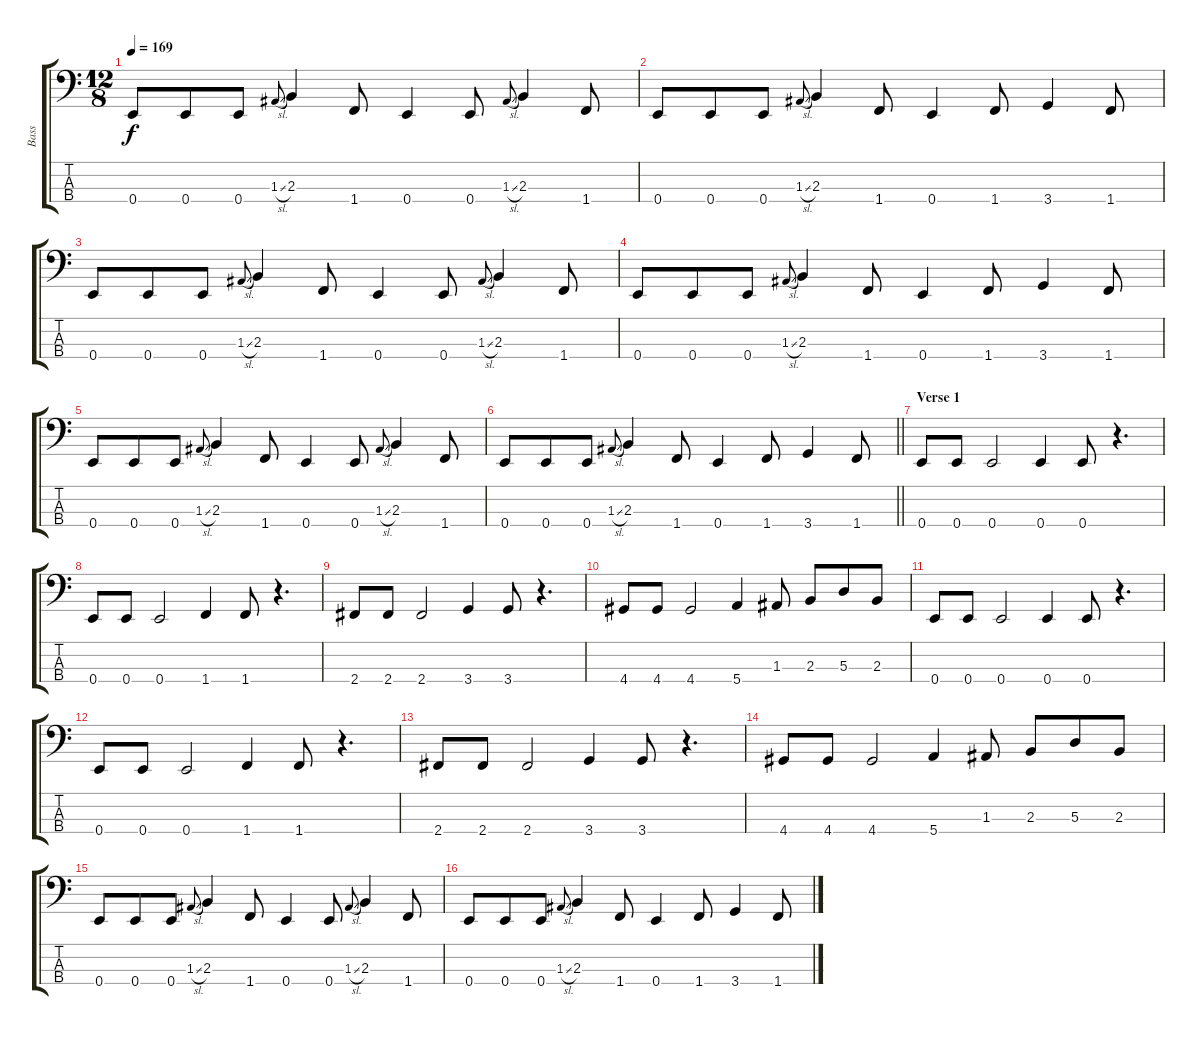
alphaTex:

\track ("Bass" "Bass") {instrument electricbassfinger}
\staff {score tabs}
\tuning (G2 D2 A1 E1) {hide}
\ts (12 8)
\tempo 169
\clef f4
\ks c
0.4.8{dy f} 0.4.8 0.4.8 1.3{sl}.8{gr onbeat} 2.3.4 1.4.8 0.4.4 0.4.8 1.3{sl}.8{gr onbeat} 2.3.4 1.4.8 |
0.4.8 0.4.8 0.4.8 1.3{sl}.8{gr onbeat} 2.3.4 1.4.8 0.4.4 1.4.8 3.4.4 1.4.8 |
0.4.8 0.4.8 0.4.8 1.3{sl}.8{gr onbeat} 2.3.4 1.4.8 0.4.4 0.4.8 1.3{sl}.8{gr onbeat} 2.3.4 1.4.8 |
0.4.8 0.4.8 0.4.8 1.3{sl}.8{gr onbeat} 2.3.4 1.4.8 0.4.4 1.4.8 3.4.4 1.4.8 |
0.4.8 0.4.8 0.4.8 1.3{sl}.8{gr onbeat} 2.3.4 1.4.8 0.4.4 0.4.8 1.3{sl}.8{gr onbeat} 2.3.4 1.4.8 |
\barLineRight lightlight
0.4.8 0.4.8 0.4.8 1.3{sl}.8{gr onbeat} 2.3.4 1.4.8 0.4.4 1.4.8 3.4.4 1.4.8 |
\section ("" "Verse 1")
0.4.8 0.4.8 0.4.2 0.4.4 0.4.8 r.4{d} |
0.4.8 0.4.8 0.4.2 1.4.4 1.4.8 r.4{d} |
2.4.8 2.4.8 2.4.2 3.4.4 3.4.8 r.4{d} |
4.4.8 4.4.8 4.4.2 5.4.4 1.3.8 2.3.8 5.3.8 2.3.8 |
0.4.8 0.4.8 0.4.2 0.4.4 0.4.8 r.4{d} |
0.4.8 0.4.8 0.4.2 1.4.4 1.4.8 r.4{d} |
2.4.8 2.4.8 2.4.2 3.4.4 3.4.8 r.4{d} |
4.4.8 4.4.8 4.4.2 5.4.4 1.3.8 2.3.8 5.3.8 2.3.8 |
0.4.8 0.4.8 0.4.8 1.3{sl}.8{gr onbeat} 2.3.4 1.4.8 0.4.4 0.4.8 1.3{sl}.8{gr onbeat} 2.3.4 1.4.8 |
0.4.8 0.4.8 0.4.8 1.3{sl}.8{gr onbeat} 2.3.4 1.4.8 0.4.4 1.4.8 3.4.4 1.4.8
